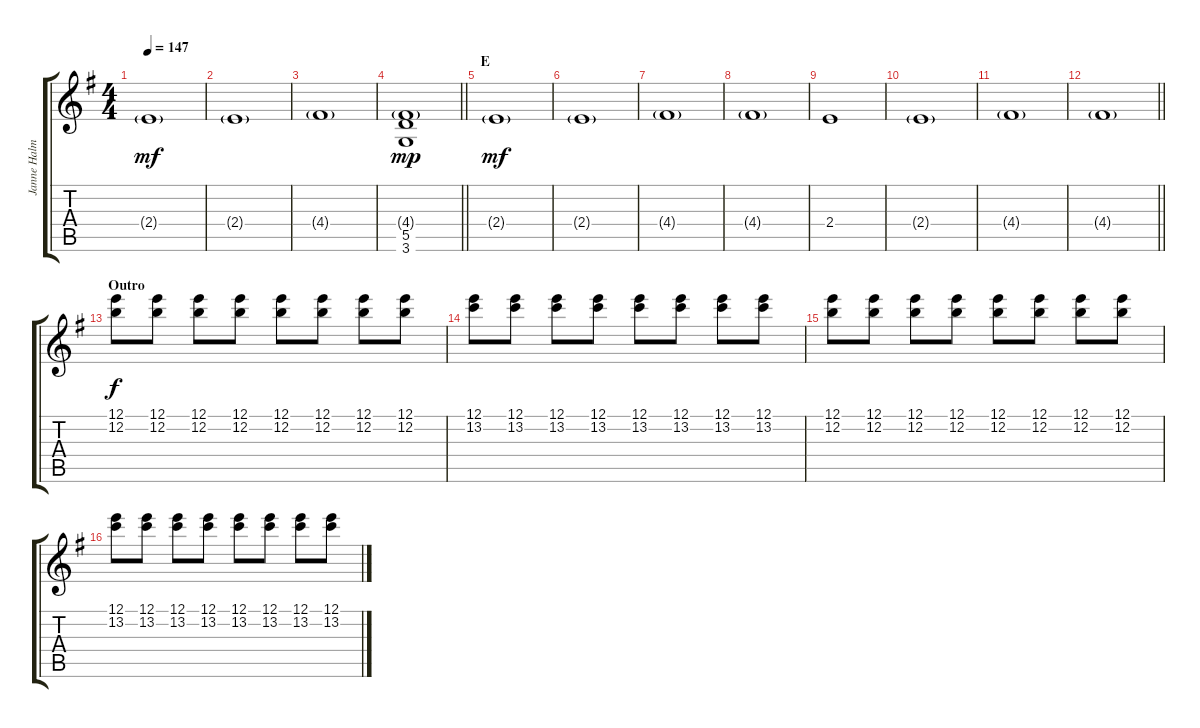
\track ("Janne Halmkrona" "Janne Halm") {instrument distortionguitar}
\staff {score tabs}
\tuning (E4 B3 G3 D3 A2 E2) {hide}
\ts (4 4)
\tempo 147
\clef g2
\ks eminor
2.4{g}.1{dy mf} |
2.4{g}.1 |
4.4{g}.1 |
\barLineRight lightlight
(4.4{g} 5.5 3.6).1{dy mp} |
\section ("" "E")
2.4{g}.1{dy mf} |
2.4{g}.1 |
4.4{g}.1 |
4.4{g}.1 |
2.4.1 |
2.4{g}.1 |
4.4{g}.1 |
\barLineRight lightlight
4.4{g}.1 |
\section ("" "Outro")
(12.1 12.2).8{dy f} (12.1 12.2).8 (12.1 12.2).8 (12.1 12.2).8 (12.1 12.2).8 (12.1 12.2).8 (12.1 12.2).8 (12.1 12.2).8 |
(12.1 13.2).8 (12.1 13.2).8 (12.1 13.2).8 (12.1 13.2).8 (12.1 13.2).8 (12.1 13.2).8 (12.1 13.2).8 (12.1 13.2).8 |
(12.1 12.2).8 (12.1 12.2).8 (12.1 12.2).8 (12.1 12.2).8 (12.1 12.2).8 (12.1 12.2).8 (12.1 12.2).8 (12.1 12.2).8 |
(12.1 13.2).8 (12.1 13.2).8 (12.1 13.2).8 (12.1 13.2).8 (12.1 13.2).8 (12.1 13.2).8 (12.1 13.2).8 (12.1 13.2).8
